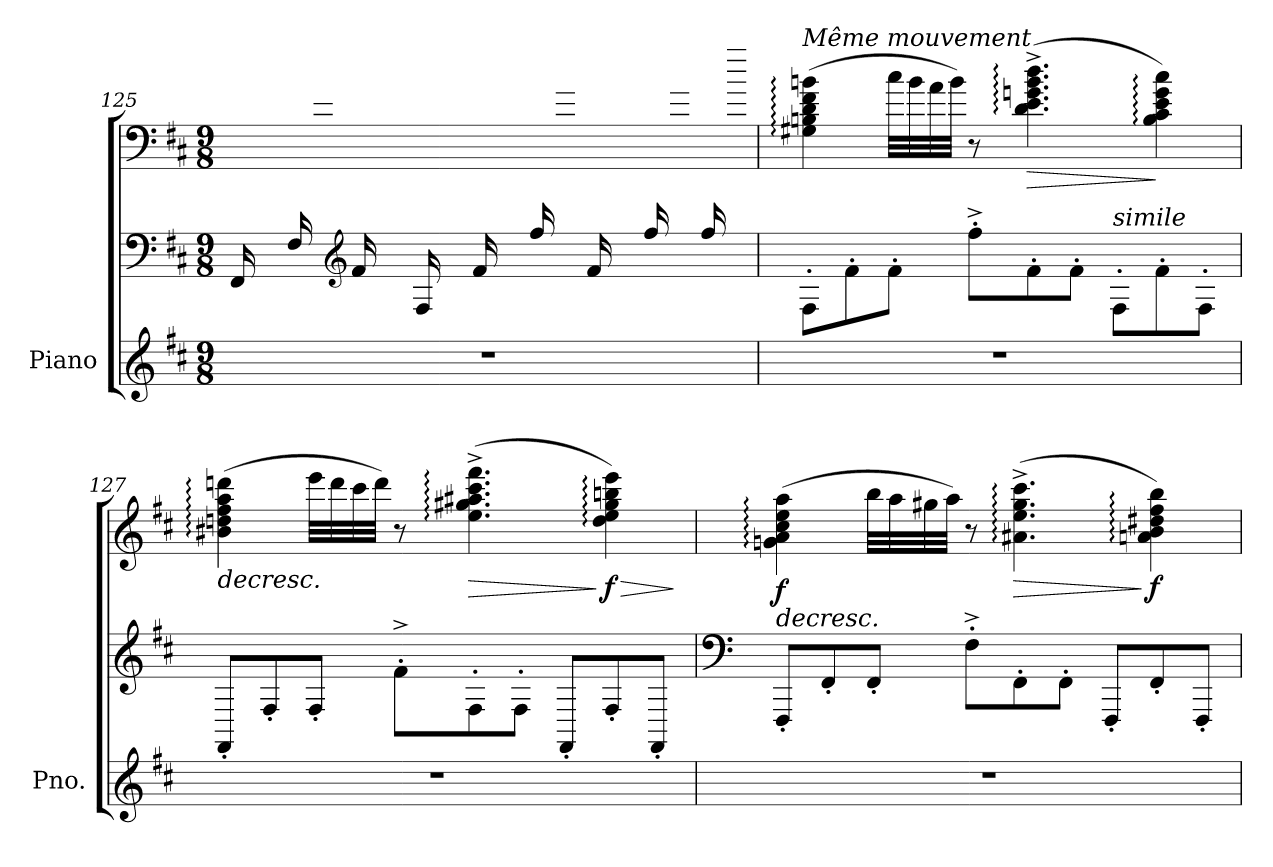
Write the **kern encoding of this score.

**kern	**kern	**kern	**dynam
*part1	*part1	*part1	*part1
*staff3	*staff2	*staff1	*staff1/2/3
*I"Piano	*	*	*
*I'Pno.	*	*	*
*clefG2	*clefF4	*clefF4	*
*k[f#c#]	*k[f#c#]	*k[f#c#]	*
*D:	*D:	*D:	*
*M9/8	*M9/8	*M9/8	*
=125	=125	=125	=125
*	*^	*	*
8%9r	16FF#/LL	1ryy	16ryy	.
.	16ryy	.	16F#\	.
.	16F#/	.	16ryy	.
.	16ryy	.	16f#\	.
*	*clefG2	*	*	*
.	16f#/	.	16ryy	.
*	*	*	*clefG2	*
.	16ryy	.	16ff#\JJ	.
.	16F#/LL	.	16ryy	.
.	16ryy	.	16f#\	.
.	16f#/	.	16ryy	.
.	16ryy	.	16ff#\	.
.	16ff#/	.	16ryy	.
.	16ryy	.	16fff#\JJ	.
.	16f#/LL	.	16ryy	.
.	16ryy	.	16ff#\	.
.	16ff#/	.	16ryy	.
.	16ryy	.	16fff#\	.
*	*8va	*	*	*
.	16fff#/	8ryy	16ryy	.
.	16ryy	.	16ffff#\JJ	.
*	*v	*v	*	*
=126	=126	=126	=126
!	!	!LO:TX:a:i:t=Même mouvement	!
8%9r	8f#'\L	(>4ee#X\: 4ggn\: 4bb\: 4ddd\: 4gggn\:	.
.	8ff#'\	.	.
.	8ff#'\J	32aaa\LLL	.
.	.	32ggg\	.
.	.	32fff#\	.
.	.	32ggg\JJJ)	.
.	8fff#'^\L	8r	.
!	!	!	!LO:HP:b
.	8ff#'\	(>4.bb\:^ 4.ccc#\:^ 4.eeen\:^ 4.ggg\:^ 4.bbb\:^	>
.	8ff#'\J	.	.
!	!LO:TX:a:i:t=simile	!	!
.	8f#'\L	.	.
.	8ff#'\	4gg\: 4aa\: 4ccc#\: 4eee\: 4aaa\:)	]
.	8f#'\J	.	.
!!LO:LB:g=z
=127	=127	=127	=127
*	*	*X8va	*
!	!	!	!LO:HP:b
8%9r	8F#'/L	(>4b#X\: 4ddn\: 4ff#\: 4aa\: 4dddn\:	>
.	8f#'/	.	.
.	8f#'/J	32eee\LLL	.
.	.	32ddd\	.
.	.	32ccc#\	.
.	.	32ddd\JJJ)	.
.	8ff#'^\L	8r	.
!	!	!	!LO:HP:b
.	8f#'\	(>4.ee\:^ 4.gg#X\:^ 4.aa#X\:^ 4.ccc#\:^ 4.fff#\:^	>
.	8f#'\J	.	.
.	8F#'/L	.	.
!	!	!	!LO:HP:n=1:b
!	!	!	!LO:DY:n=1:b
.	8f#'/	4dd\: 4ee\: 4gg#\: 4bbn\: 4eee\:)	] > f
.	8F#'/J	.	.
.	.	.	] ]
=128	=128	=128	=128
*	*clefF4	*	*
!	!	!	!LO:HP:b
!	!	!	!LO:DY:n=1:b
8%9r	8FF#'/L	(>4gn\: 4a\: 4cc#\: 4ee\: 4aa\:	> f
.	8F#'/	.	.
.	8F#'/J	32bb\LLL	.
.	.	32aa\	.
.	.	32gg#X\	.
.	.	32aa\JJJ)	.
.	8f#'^\L	8r	.
!	!	!	!LO:HP:b
.	8F#'\	(>4.a#X\:^ 4.ee\:^ 4.gg#i\:^ 4.ccc#\:^	>
.	8F#'\J	.	.
.	8FF#'/L	.	.
!	!	!	!LO:DY:n=2:b
.	8F#'/	4an\: 4b\: 4dd#X\: 4ff#\: 4bb\:)	] f
.	8FF#'/J	.	.
.	.	.	]
=	=	=	=
*-	*-	*-	*-
